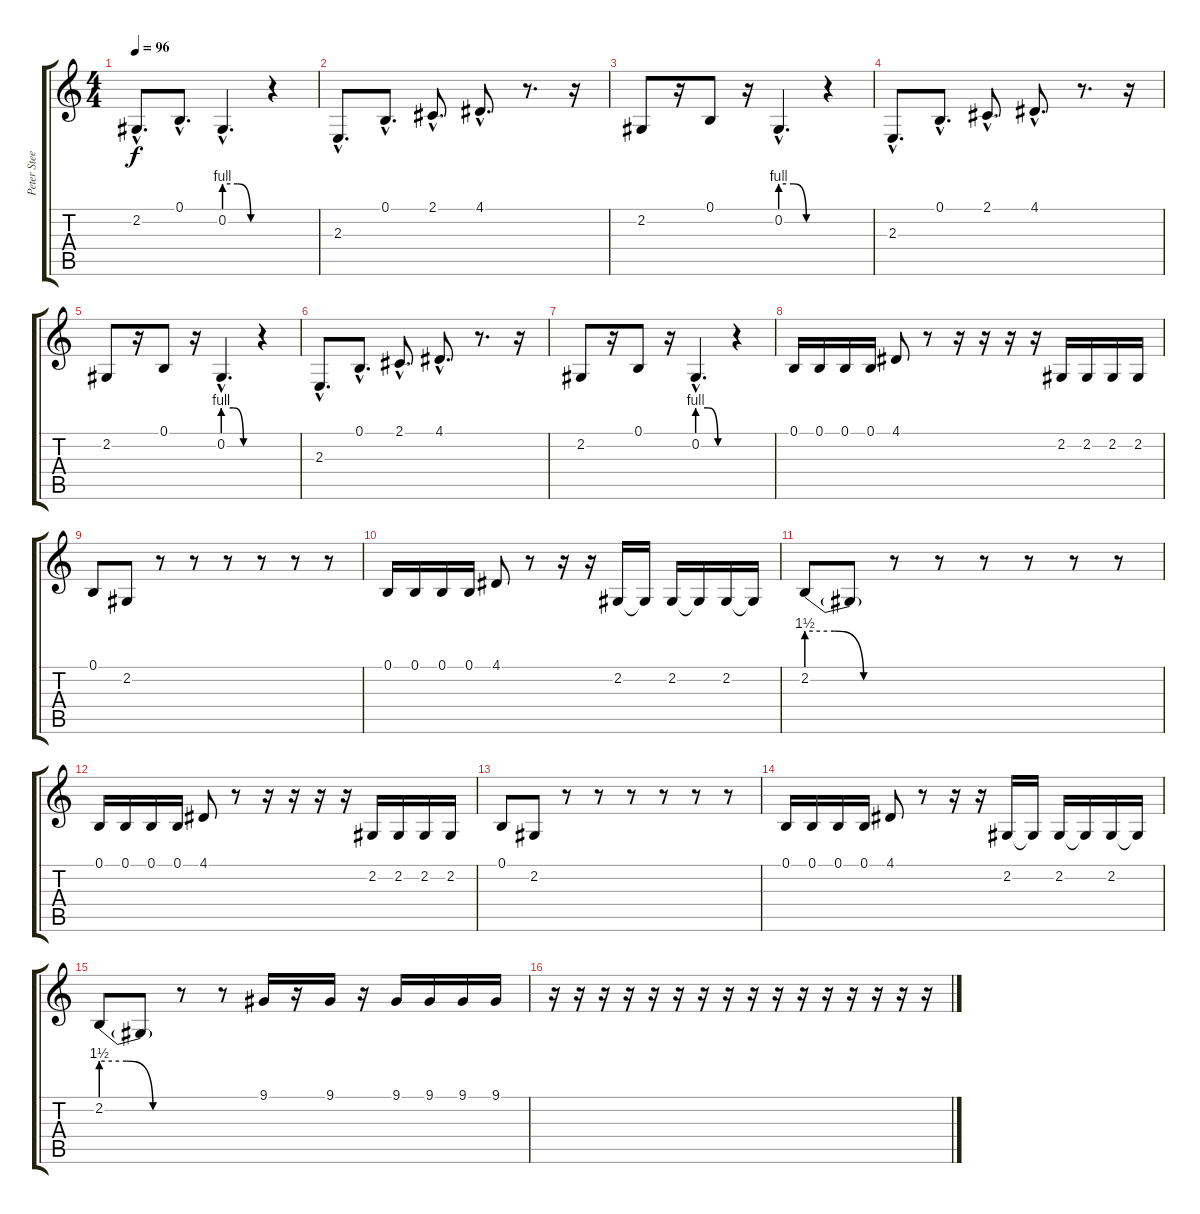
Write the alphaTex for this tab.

\track ("Peter Steele - Vocals" "Peter Stee") {instrument flute}
\staff {score tabs}
\tuning (B3 Gb3 D3 A2 E2 B1) {hide}
\ts (4 4)
\tempo 96
\clef g2
\ks c
2.2{hac}.8{d dy f} 0.1{hac}.8{d} 0.2{be (custom 0 4 20 4 40 0 60 0) hac}.4{d} r.4 |
2.3{hac}.8{d} 0.1{hac}.8{d} 2.1{hac}.8{d} 4.1{hac}.8{d} r.8{d} r.16 |
2.2.8 r.16 0.1.8 r.16 0.2{be (custom 0 4 20 4 40 0 60 0) hac}.4{d} r.4 |
2.3{hac}.8{d} 0.1{hac}.8{d} 2.1{hac}.8{d} 4.1{hac}.8{d} r.8{d} r.16 |
2.2.8 r.16 0.1.8 r.16 0.2{be (custom 0 4 20 4 40 0 60 0) hac}.4{d} r.4 |
2.3{hac}.8{d} 0.1{hac}.8{d} 2.1{hac}.8{d} 4.1{hac}.8{d} r.8{d} r.16 |
2.2.8 r.16 0.1.8 r.16 0.2{be (custom 0 4 20 4 40 0 60 0) hac}.4{d} r.4 |
0.1.16 0.1.16 0.1.16 0.1.16 4.1.8 r.8 r.16 r.16 r.16 r.16 2.2.16 2.2.16 2.2.16 2.2.16 |
0.1.8 2.2.8 r.8 r.8 r.8 r.8 r.8 r.8 |
0.1.16 0.1.16 0.1.16 0.1.16 4.1.8 r.8 r.16 r.16 2.2.16 2.2{t}.16 2.2.16 2.2{t}.16 2.2.16 2.2{t}.16 |
2.2{be (custom 0 6 20 6 41 0 60 0)}.8 2.2{t}.8 r.8 r.8 r.8 r.8 r.8 r.8 |
0.1.16 0.1.16 0.1.16 0.1.16 4.1.8 r.8 r.16 r.16 r.16 r.16 2.2.16 2.2.16 2.2.16 2.2.16 |
0.1.8 2.2.8 r.8 r.8 r.8 r.8 r.8 r.8 |
0.1.16 0.1.16 0.1.16 0.1.16 4.1.8 r.8 r.16 r.16 2.2.16 2.2{t}.16 2.2.16 2.2{t}.16 2.2.16 2.2{t}.16 |
2.2{be (custom 0 6 20 6 41 0 60 0)}.8 2.2{t}.8 r.8 r.8 9.1.16 r.16 9.1.16 r.16 9.1.16 9.1.16 9.1.16 9.1.16 |
r.16 r.16 r.16 r.16 r.16 r.16 r.16 r.16 r.16 r.16 r.16 r.16 r.16 r.16 r.16 r.16
